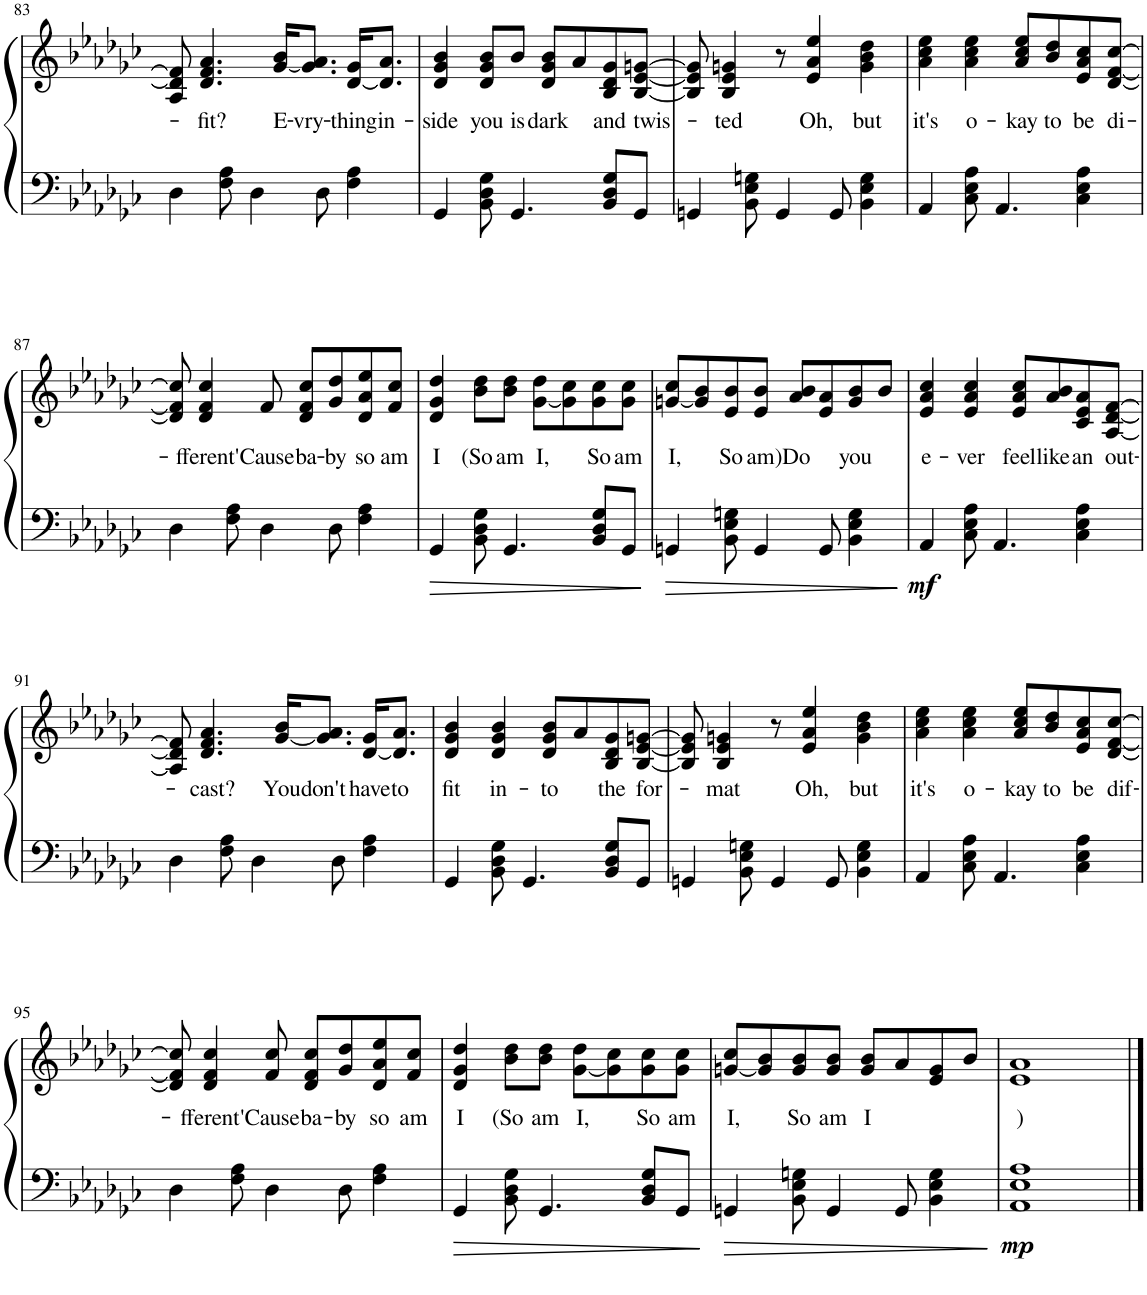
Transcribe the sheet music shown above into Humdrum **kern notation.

**kern	**kern	**text	**dynam
*part1	*part1	*part1	*part1
*staff2	*staff1	*staff1	*staff1/2
*I"Piano	*	*	*
*I'Pno.	*	*	*
!!LO:PB:g=z
*clefF4	*clefG2	*	*
*k[b-e-a-d-g-c-]	*k[b-e-a-d-g-c-]	*	*
*M4/4	*M4/4	*	*
=83	=83	=83	=83
4D-\	8A-/ 8d-/] 8f/]	.	.
!	!	!LO:LY:b	!
.	4.d-/ 4.f/ 4.a-/	-fit?	.
8F\ 8A-\	.	.	.
4D-\	.	.	.
!	!	!LO:LY:b	!
.	[16g-/ 16b-/KL	E-	.
!	!	!LO:LY:b	!
.	8.g-/] 8.a-/J	-vry-	.
8D-\	.	.	.
!	!	!LO:LY:b	!
4F\ 4A-\	[16d-/ 16g-/KL	-thing	.
!	!	!LO:LY:b	!
.	8.d-/] 8.a-/J	in-	.
=84	=84	=84	=84
!	!	!LO:LY:b	!
4GG-/	4d-/ 4g-/ 4b-/	-side	.
!	!	!LO:LY:b	!
8BB-\ 8D-\ 8G-\	8d-/ 8g-/ 8b-/L	you	.
!	!	!LO:LY:b	!
4.GG-/	8b-/J	is	.
!	!	!LO:LY:b	!
.	8d-/ 8g-/ 8b-/L	dark	.
.	8a-/	.	.
!	!	!LO:LY:b	!
8BB-/ 8D-/ 8G-/L	8B-/ 8d-/ 8g-/	and	.
!	!	!LO:LY:b	!
8GG-/J	[8B-/ [8e-/ [8gn/J	twis-	.
=85	=85	=85	=85
4GGn/	8B-/] 8e-/] 8g/]	.	.
!	!	!LO:LY:b	!
.	4B-/ 4e-/ 4gn/	-ted	.
8BB-\ 8E-\ 8Gn\	.	.	.
4GG/	8r	.	.
!	!	!LO:LY:b	!
.	4e-/ 4a-/ 4ee-/	Oh,	.
8GG/	.	.	.
!	!	!LO:LY:b	!
4BB-\ 4E-\ 4G\	4g\ 4b-\ 4dd-\	but	.
=86	=86	=86	=86
!	!	!LO:LY:b	!
4AA-/	4a-\ 4cc-\ 4ee-\	it's	.
!	!	!LO:LY:b	!
8C-\ 8E-\ 8A-\	4a-\ 4cc-\ 4ee-\	o-	.
4.AA-/	.	.	.
!	!	!LO:LY:b	!
.	8a-/ 8cc-/ 8ee-/L	-kay	.
!	!	!LO:LY:b	!
.	8b-/ 8dd-/	to	.
!	!	!LO:LY:b	!
4C-\ 4E-\ 4A-\	8e-/ 8a-/ 8cc-/	be	.
!	!	!LO:LY:b	!
.	[8d-/ [8f/ [8cc-/J	di-	.
!!LO:LB:g=z
=87	=87	=87	=87
4D-\	8d-/] 8f/] 8cc-/]	.	.
!	!	!LO:LY:b	!
.	4d-/ 4f/ 4cc-/	-fferent	.
8F\ 8A-\	.	.	.
!	!	!LO:LY:b	!
4D-\	8f/	'Cause	.
!	!	!LO:LY:b	!
.	8d-/ 8f/ 8cc-/L	ba-	.
!	!	!LO:LY:b	!
8D-\	8g-/ 8dd-/	-by	.
!	!	!LO:LY:b	!
4F\ 4A-\	8d-/ 8a-/ 8ee-/	so	.
!	!	!LO:LY:b	!
.	8f/ 8cc-/J	am	.
=88	=88	=88	=88
!	!	!LO:LY:b	!
4GG-/	4d-/ 4g-/ 4dd-/	I	.
!	!	!LO:LY:b	!
8BB-\ 8D-\ 8G-\	8b-\ 8dd-\L	(So	.
!	!	!LO:LY:b	!
4.GG-/	8b-\ 8dd-\J	am	.
!	!	!LO:LY:b	!
.	[8g-\ 8dd-\L	I,	.
.	8g-\] 8cc-\	.	.
!	!	!LO:LY:b	!
8BB-/ 8D-/ 8G-/L	8g-\ 8cc-\	So	.
!	!	!LO:LY:b	!
8GG-/J	8g-\ 8cc-\J	am	.
=89	=89	=89	=89
!	!	!LO:LY:b	!
4GGn/	[8gn/ 8cc-/L	I,	.
.	8g/] 8b-/	.	.
!	!	!LO:LY:b	!
8BB-\ 8E-\ 8Gn\	8e-/ 8b-/	So	.
!	!	!LO:LY:b	!
4GG/	8e-/ 8b-/J	am)	.
!	!	!LO:LY:b	!
.	8a-/ 8b-/L	Do	.
8GG/	8e-/ 8a-/	.	.
!	!	!LO:LY:b	!
4BB-\ 4E-\ 4G\	8g/ 8b-/	you	.
.	8b-/J	.	.
=90	=90	=90	=90
!	!	!LO:LY:b	!LO:DY:b=2
4AA-/	4e-/ 4a-/ 4cc-/	e-	mf
!	!	!LO:LY:b	!
8C-\ 8E-\ 8A-\	4e-/ 4a-/ 4cc-/	-ver	.
4.AA-/	.	.	.
!	!	!LO:LY:b	!
.	8e-/ 8a-/ 8cc-/L	feel	.
!	!	!LO:LY:b	!
.	8a-/ 8b-/	like	.
!	!	!LO:LY:b	!
4C-\ 4E-\ 4A-\	8c-/ 8e-/ 8a-/	an	.
!	!	!LO:LY:b	!
.	[8A-/ [8d-/ [8f/J	out-	.
!!LO:LB:g=z
=91	=91	=91	=91
4D-\	8A-/] 8d-/] 8f/]	.	.
!	!	!LO:LY:b	!
.	4.d-/ 4.f/ 4.a-/	-cast?	.
8F\ 8A-\	.	.	.
4D-\	.	.	.
!	!	!LO:LY:b	!
.	[16g-/ 16b-/KL	You	.
!	!	!LO:LY:b	!
.	8.g-/] 8.a-/J	don't	.
8D-\	.	.	.
!	!	!LO:LY:b	!
4F\ 4A-\	[16d-/ 16g-/KL	have	.
!	!	!LO:LY:b	!
.	8.d-/] 8.a-/J	to	.
=92	=92	=92	=92
!	!	!LO:LY:b	!
4GG-/	4d-/ 4g-/ 4b-/	fit	.
!	!	!LO:LY:b	!
8BB-\ 8D-\ 8G-\	4d-/ 4g-/ 4b-/	in-	.
4.GG-/	.	.	.
!	!	!LO:LY:b	!
.	8d-/ 8g-/ 8b-/L	-to	.
.	8a-/	.	.
!	!	!LO:LY:b	!
8BB-/ 8D-/ 8G-/L	8B-/ 8d-/ 8g-/	the	.
!	!	!LO:LY:b	!
8GG-/J	[8B-/ [8e-/ [8gn/J	for-	.
=93	=93	=93	=93
4GGn/	8B-/] 8e-/] 8g/]	.	.
!	!	!LO:LY:b	!
.	4B-/ 4e-/ 4gn/	-mat	.
8BB-\ 8E-\ 8Gn\	.	.	.
4GG/	8r	.	.
!	!	!LO:LY:b	!
.	4e-/ 4a-/ 4ee-/	Oh,	.
8GG/	.	.	.
!	!	!LO:LY:b	!
4BB-\ 4E-\ 4G\	4g\ 4b-\ 4dd-\	but	.
=94	=94	=94	=94
!	!	!LO:LY:b	!
4AA-/	4a-\ 4cc-\ 4ee-\	it's	.
!	!	!LO:LY:b	!
8C-\ 8E-\ 8A-\	4a-\ 4cc-\ 4ee-\	o-	.
4.AA-/	.	.	.
!	!	!LO:LY:b	!
.	8a-/ 8cc-/ 8ee-/L	-kay	.
!	!	!LO:LY:b	!
.	8b-/ 8dd-/	to	.
!	!	!LO:LY:b	!
4C-\ 4E-\ 4A-\	8e-/ 8a-/ 8cc-/	be	.
!	!	!LO:LY:b	!
.	[8d-/ [8f/ [8cc-/J	dif-	.
!!LO:LB:g=z
=95	=95	=95	=95
4D-\	8d-/] 8f/] 8cc-/]	.	.
!	!	!LO:LY:b	!
.	4d-/ 4f/ 4cc-/	-fferent	.
8F\ 8A-\	.	.	.
!	!	!LO:LY:b	!
4D-\	8f/ 8cc-/	'Cause	.
!	!	!LO:LY:b	!
.	8d-/ 8f/ 8cc-/L	ba-	.
!	!	!LO:LY:b	!
8D-\	8g-/ 8dd-/	-by	.
!	!	!LO:LY:b	!
4F\ 4A-\	8d-/ 8a-/ 8ee-/	so	.
!	!	!LO:LY:b	!
.	8f/ 8cc-/J	am	.
=96	=96	=96	=96
!	!	!LO:LY:b	!
4GG-/	4d-/ 4g-/ 4dd-/	I	.
!	!	!LO:LY:b	!
8BB-\ 8D-\ 8G-\	8b-\ 8dd-\L	(So	.
!	!	!LO:LY:b	!
4.GG-/	8b-\ 8dd-\J	am	.
!	!	!LO:LY:b	!
.	[8g-\ 8dd-\L	I,	.
.	8g-\] 8cc-\	.	.
!	!	!LO:LY:b	!
8BB-/ 8D-/ 8G-/L	8g-\ 8cc-\	So	.
!	!	!LO:LY:b	!
8GG-/J	8g-\ 8cc-\J	am	.
=97	=97	=97	=97
!	!	!LO:LY:b	!
4GGn/	[8gn/ 8cc-/L	I,	.
.	8g/] 8b-/	.	.
!	!	!LO:LY:b	!
8BB-\ 8E-\ 8Gn\	8g/ 8b-/	So	.
!	!	!LO:LY:b	!
4GG/	8g/ 8b-/J	am	.
!	!	!LO:LY:b	!
.	8g/ 8b-/L	I	.
8GG/	8a-/	.	.
4BB-\ 4E-\ 4G\	8e-/ 8g/	.	.
.	8b-/J	.	.
=98	=98	=98	=98
!	!	!LO:LY:b	!LO:DY:b=2
1AA- 1E- 1A-	1e- 1a-	)	mp
==	==	==	==
*-	*-	*-	*-
